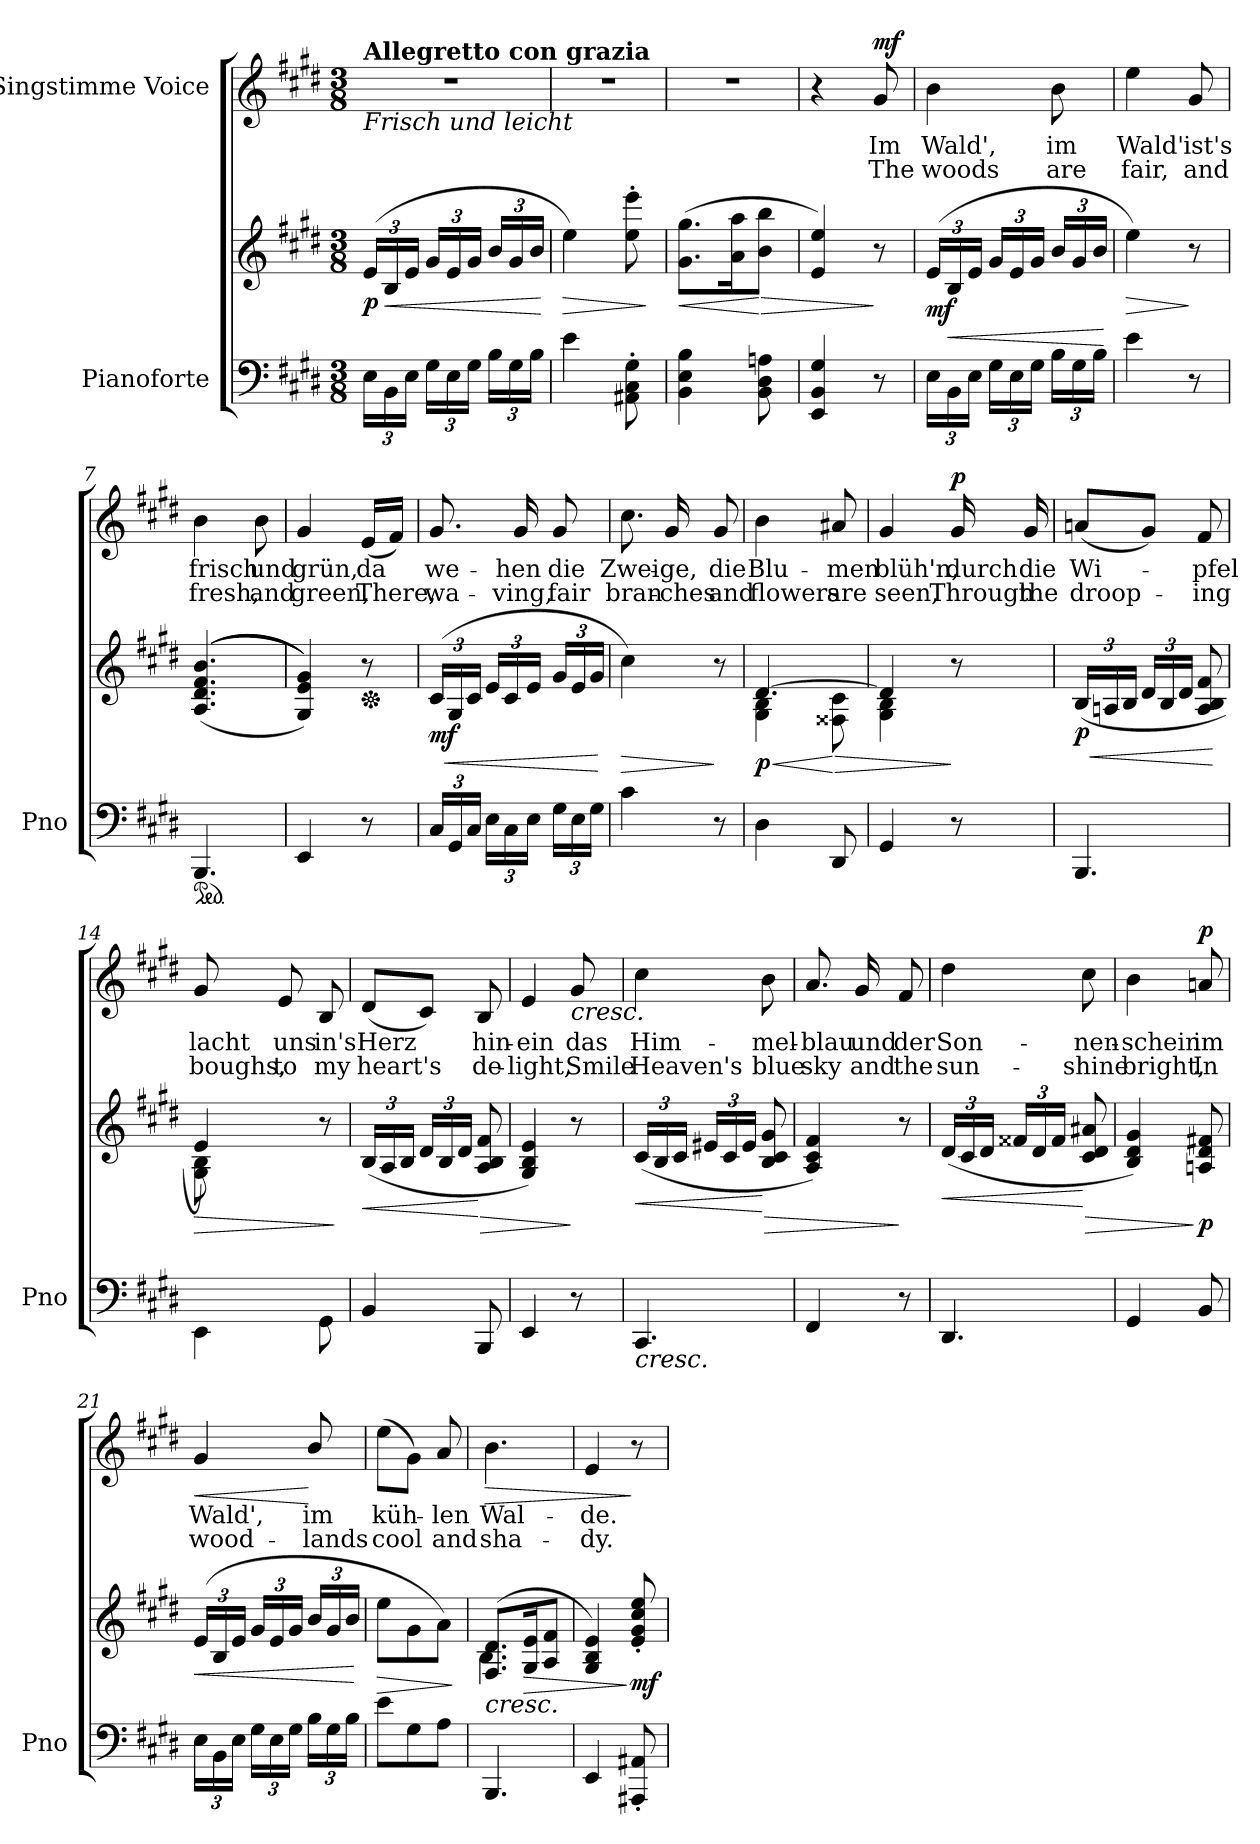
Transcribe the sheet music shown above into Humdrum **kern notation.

**kern	**kern	**dynam	**kern	**text	**text	**dynam
*part2	*part2	*part2	*part1	*part1	*part1	*part1
*staff3	*staff2	*staff2/3	*staff1	*staff1	*staff1	*staff1
*I"Pianoforte	*	*	*I"Singstimme Voice	*	*	*
*I'Pno	*	*	*	*	*	*
*clefF4	*clefG2	*	*clefG2	*	*	*
*k[f#c#g#d#]	*k[f#c#g#d#]	*	*k[f#c#g#d#]	*	*	*
*M3/8	*M3/8	*	*M3/8	*	*	*
*Xbrackettup	*Xbrackettup	*	*	*	*	*
=1	=1	=1	=1	=1	=1	=1
!	!	!	!LO:TX:a:B:t=Allegretto con grazia	!	!	!
!	!	!	!LO:TX:b:i:t=Frisch und leicht	!	!	!
!	!	!LO:DY:b	!	!	!	!
24E\LL	(24e/LL	p	4.r	.	.	.
!	!	!LO:HP:b	!	!	!	!
24BB\	24B/	<	.	.	.	.
24E\JJ	24e/JJ	.	.	.	.	.
24G#\LL	24g#/LL	.	.	.	.	.
24E\	24e/	.	.	.	.	.
24G#\JJ	24g#/JJ	.	.	.	.	.
24B\LL	24b/LL	.	.	.	.	.
24G#\	24g#/	.	.	.	.	.
24B\JJ	24b/JJ	.	.	.	.	.
.	.	[	.	.	.	.
=2	=2	=2	=2	=2	=2	=2
!	!	!LO:HP:b	!	!	!	!
4e\	4ee\)	>	4.r	.	.	.
8AA#X\' 8C#\' 8G#\'	8ee\' 8eee\'	.	.	.	.	.
.	.	]	.	.	.	.
=3	=3	=3	=3	=3	=3	=3
!	!	!LO:HP:b	!	!	!	!
4BB\ 4E\ 4B\	(8.g#\ 8.gg#\L	<	4.r	.	.	.
.	16a\ 16aa\K	.	.	.	.	.
!	!	!LO:HP:n=1:b	!	!	!	!
8BB\ 8D#\ 8An\	8b\ 8bb\J	[ >	.	.	.	.
=4	=4	=4	=4	=4	=4	=4
4EE/ 4BB/ 4G#/	4e/ 4ee/)	.	4r	.	.	.
!	!	!	!	!LO:LY:b	!LO:LY:b	!LO:DY:b
8r	8r	]	8g#/	Im	The	mf
!!LO:LB:g=z
=5	=5	=5	=5	=5	=5	=5
!	!	!LO:DY:b	!	!LO:LY:b	!LO:LY:b	!
24E\LL	(24e/LL	mf	4b\	Wald',	woods	.
!	!	!LO:HP:b	!	!	!	!
24BB\	24B/	<	.	.	.	.
24E\JJ	24e/JJ	.	.	.	.	.
24G#\LL	24g#/LL	.	.	.	.	.
24E\	24e/	.	.	.	.	.
24G#\JJ	24g#/JJ	.	.	.	.	.
!	!	!	!	!LO:LY:b	!LO:LY:b	!
24B\LL	24b/LL	.	8b\	im	are	.
24G#\	24g#/	.	.	.	.	.
24B\JJ	24b/JJ	.	.	.	.	.
.	.	[	.	.	.	.
=6	=6	=6	=6	=6	=6	=6
!	!	!LO:HP:b	!	!LO:LY:b	!LO:LY:b	!
4e\	4ee\)	>	4ee\	Wald'	fair,	.
!	!	!	!	!LO:LY:b	!LO:LY:b	!
8r	8r	]	8g#/	ist's	and	.
=7	=7	=7	=7	=7	=7	=7
*ped	*	*	*	*	*	*
!	!	!	!	!LO:LY:b	!LO:LY:b	!
4.BBB/	((((4.A/ 4.d#/ 4.f#/ 4.b/	.	4b\	frisch	fresh,	.
!	!	!	!	!LO:LY:b	!LO:LY:b	!
.	.	.	8b\	und	and	.
=8	=8	=8	=8	=8	=8	=8
!	!	!	!	!LO:LY:b	!LO:LY:b	!
4EE/	4G#/ 4e/ 4g#/))))	.	4g#/	grün,	green,	.
*	*Xped	*	*	*	*	*
!	!	!	!	!LO:LY:b	!LO:LY:b	!
8r	8r	.	(16e/LL	da	There,	.
.	.	.	16f#/JJ)	.	.	.
!!LO:PB:g=z
=9	=9	=9	=9	=9	=9	=9
!	!	!LO:DY:b	!	!LO:LY:b	!LO:LY:b	!
24C#/LL	(24c#/LL	mf	8.g#/	we-	wa-	.
!	!	!LO:HP:b	!	!	!	!
24GG#/	24G#/	<	.	.	.	.
24C#/JJ	24c#/JJ	.	.	.	.	.
24E\LL	24e/LL	.	.	.	.	.
24C#\	24c#/	.	.	.	.	.
!	!	!	!	!LO:LY:b	!LO:LY:b	!
.	.	.	16g#/	-hen	-ving,	.
24E\JJ	24e/JJ	.	.	.	.	.
!	!	!	!	!LO:LY:b	!LO:LY:b	!
24G#\LL	24g#/LL	.	8g#/	die	fair	.
24E\	24e/	.	.	.	.	.
24G#\JJ	24g#/JJ	.	.	.	.	.
.	.	[	.	.	.	.
=10	=10	=10	=10	=10	=10	=10
!	!	!LO:HP:b	!	!LO:LY:b	!LO:LY:b	!
4c#\	4cc#\)	>	8.cc#\	Zwei-	bran-	.
!	!	!	!	!LO:LY:b	!LO:LY:b	!
.	.	.	16g#/	-ge,	-ches	.
!	!	!	!	!LO:LY:b	!LO:LY:b	!
8r	8r	]	8g#/	die	and	.
=11	=11	=11	=11	=11	=11	=11
!	!	!LO:HP:b	!	!LO:LY:b	!LO:LY:b	!
*	*^	*	*	*	*	*
!	!	!	!LO:DY:n=1:b	!	!	!	!
4D#\	[4.d#/	4G#\ 4B\	< p	4b\	Blu-	flowers	.
!	!	!	!LO:HP:n=1:b	!	!LO:LY:b	!LO:LY:b	!
8DD#/	.	8F##X\ 8c#\	[ >	8a#X/	-men	are	.
=12	=12	=12	=12	=12	=12	=12	=12
!	!	!	!	!	!LO:LY:b	!LO:LY:b	!
4GG#/	4d#/]	4G#\ 4B\	.	4g#/	blüh'n,	seen,	.
!	!	!	!	!	!LO:LY:b	!LO:LY:b	!LO:DY:b
8r	8r	8ryy	]	16g#/	durch	Through	p
!	!	!	!	!	!LO:LY:b	!LO:LY:b	!
.	.	.	.	16g#/	die	the	.
*	*v	*v	*	*	*	*	*
!!LO:PB:g=z
=13	=13	=13	=13	=13	=13	=13
!	!	!LO:DY:b	!	!LO:LY:b	!LO:LY:b	!
4.BBB/	(24B/LL	p	(8an/L	Wi-	droop-	.
!	!	!LO:HP:b	!	!	!	!
.	24An/	<	.	.	.	.
.	24B/JJ	.	.	.	.	.
.	24d#/LL	.	8g#/J)	.	.	.
.	24B/	.	.	.	.	.
.	24d#/JJ	.	.	.	.	.
!	!	!	!	!LO:LY:b	!LO:LY:b	!
.	8A/ 8B/ 8f#/	.	8f#/	-pfel	-ing	.
.	.	[	.	.	.	.
=14	=14	=14	=14	=14	=14	=14
*^	*	*	*	*	*	*
!	!	!	!LO:HP:b	!	!LO:LY:b	!LO:LY:b	!
*	*	*^	*	*	*	*	*
8ryy	4EE\	4e/)	8G#\ 8B\L	>	8g#/	lacht	boughs,	.
!	!	!	!	!	!	!LO:LY:b	!LO:LY:b	!
8E/	.	.	4ryy	.	8e/	uns	to	.
!	!	!	!	!	!	!LO:LY:b	!LO:LY:b	!
8BB/J	8GG#\	8r	.	.	8B/	in's	my	.
*v	*v	*	*	*	*	*	*	*
*	*v	*v	*	*	*	*	*
.	.	]	.	.	.	.
=15	=15	=15	=15	=15	=15	=15
!	!	!LO:HP:b	!	!LO:LY:b	!LO:LY:b	!
4BB/	(24B/LL	<	(8d#/L	Herz	heart's	.
.	24A/	.	.	.	.	.
.	24B/JJ	.	.	.	.	.
.	24d#/LL	.	8c#/J)	.	.	.
.	24B/	.	.	.	.	.
.	24d#/JJ	.	.	.	.	.
!	!	!LO:HP:n=1:b	!	!LO:LY:b	!LO:LY:b	!
8BBB/	8A/ 8B/ 8f#/	[ >	8B/	hin-	de-	.
=16	=16	=16	=16	=16	=16	=16
!	!	!	!	!LO:LY:b	!LO:LY:b	!
4EE/	4G#/ 4B/ 4e/)	.	4e/	-ein	-light,	.
!	!	!	!LO:TX:b:i:t=cresc.	!	!	!
!	!	!	!	!LO:LY:b	!LO:LY:b	!
8r	8r	]	8g#/	das	Smile	.
!!LO:LB:g=z
=17	=17	=17	=17	=17	=17	=17
!LO:TX:b:i:t=cresc.	!	!	!	!	!	!
!	!	!LO:HP:b	!	!LO:LY:b	!LO:LY:b	!
4.CC#/	(24c#/LL	<	4cc#\	Him-	Heaven's	.
.	24B/	.	.	.	.	.
.	24c#/JJ	.	.	.	.	.
.	24e#X/LL	.	.	.	.	.
.	24c#/	.	.	.	.	.
.	24e#/JJ	.	.	.	.	.
!	!	!LO:HP:n=1:b	!	!LO:LY:b	!LO:LY:b	!
.	8B/ 8c#/ 8g#/	[ >	8b\	-mel-	blue	.
=18	=18	=18	=18	=18	=18	=18
!	!	!	!	!LO:LY:b	!LO:LY:b	!
4FF#/	4A/ 4c#/ 4f#/)	.	8.a/	-blau	sky	.
!	!	!	!	!LO:LY:b	!LO:LY:b	!
.	.	.	16g#/	und	and	.
!	!	!	!	!LO:LY:b	!LO:LY:b	!
8r	8r	]	8f#/	der	the	.
=19	=19	=19	=19	=19	=19	=19
!	!	!LO:HP:b	!	!LO:LY:b	!LO:LY:b	!
4.DD#/	(24d#/LL	<	4dd#\	Son-	sun-	.
.	24c#/	.	.	.	.	.
.	24d#/JJ	.	.	.	.	.
.	24f##X/LL	.	.	.	.	.
.	24d#/	.	.	.	.	.
.	24f##/JJ	.	.	.	.	.
!	!	!LO:HP:n=1:b	!	!LO:LY:b	!LO:LY:b	!
.	8c#/ 8d#/ 8a#X/	[ >	8cc#\	-nen-	-shine	.
=20	=20	=20	=20	=20	=20	=20
!	!	!	!	!LO:LY:b	!LO:LY:b	!
4GG#/	4B/ 4d#/ 4g#/)	.	4b\	-schein	bright,	.
!	!	!LO:DY:n=1:b	!	!LO:LY:b	!LO:LY:b	!LO:DY:b
8BB/	8An/ 8d#/ 8f#X/	] p	8an/	im	In	p
!!LO:LB:g=z
=21	=21	=21	=21	=21	=21	=21
!	!	!LO:HP:b	!	!LO:LY:b	!LO:LY:b	!LO:HP:b
24E\LL	(24e/LL	<	4g#/	Wald',	wood-	<
24BB\	24B/	.	.	.	.	.
24E\JJ	24e/JJ	.	.	.	.	.
24G#\LL	24g#/LL	.	.	.	.	.
24E\	24e/	.	.	.	.	.
24G#\JJ	24g#/JJ	.	.	.	.	.
!	!	!	!	!LO:LY:b	!LO:LY:b	!
24B\LL	24b/LL	.	8b/	im	-lands	[
24G#\	24g#/	.	.	.	.	.
24B\JJ	24b/JJ	.	.	.	.	.
.	.	[	.	.	.	.
=22	=22	=22	=22	=22	=22	=22
!	!	!LO:HP:b	!	!LO:LY:b	!LO:LY:b	!
8e\L	8ee\L	>	(8ee\L	küh-	cool	.
8G#\	8g#\	.	8g#\J)	.	.	.
!	!	!	!	!LO:LY:b	!LO:LY:b	!
8A\J	8a\J)	.	8a/	-len	and	.
.	.	]	.	.	.	.
=23	=23	=23	=23	=23	=23	=23
!	!	!LO:HP:b	!	!LO:LY:b	!LO:LY:b	!LO:HP:b
*	*^	*	*	*	*	*
4.BBB/	(8.F#/ 8.d#/L	4.B\	<	4.b\	Wal-	sha-	>
!	!	!	!LO:HP:b	!	!	!	!
.	16G#/ 16e/K	.	>	.	.	.	.
.	8A/ 8f#/J	.	[	.	.	.	.
*	*v	*v	*	*	*	*	*
=24	=24	=24	=24	=24	=24	=24
!	!	!	!	!LO:LY:b	!LO:LY:b	!
4EE/	4G#/ 4B/ 4e/)	.	4e/	-de.	-dy.	.
!	!	!LO:DY:n=1:b	!	!	!	!
8AAA#X/' 8AA#X/'	8e/' 8g#/' 8cc#/' 8ee/'	] mf	8r	.	.	]
=	=	=	=	=	=	=
*-	*-	*-	*-	*-	*-	*-
